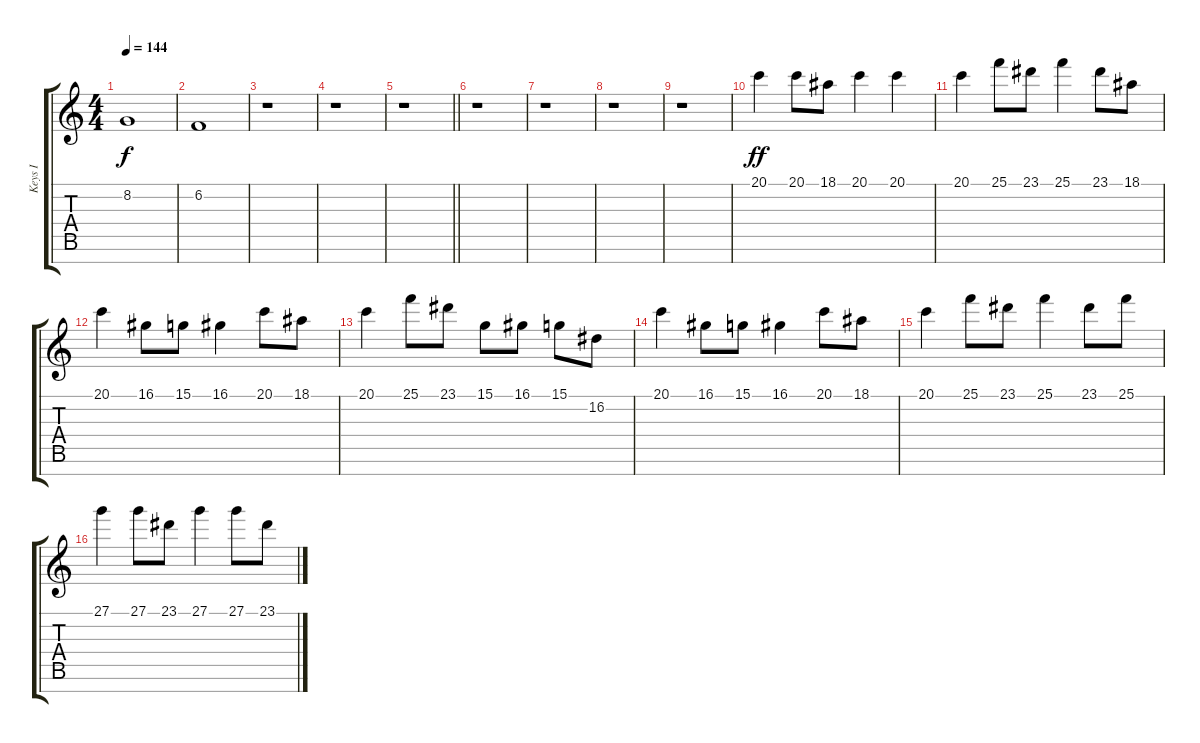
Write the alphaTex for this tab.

\track ("Keys I" "Keys I") {instrument stringensemble1}
\staff {score tabs}
\tuning (E4 B3 G3 D3 A2 E2 B1) {hide}
\ts (4 4)
\tempo 144
\clef g2
\ks c
8.2.1{dy f} |
6.2.1 |
r.1 |
r.1 |
\barLineRight lightlight
r.1 |
r.1 |
r.1 |
r.1 |
r.1 |
20.1.4{dy ff instrument glockenspiel} 20.1.8 18.1.8 20.1.4 20.1.4 |
20.1.4 25.1.8 23.1.8 25.1.4 23.1.8 18.1.8 |
20.1.4 16.1.8 15.1.8 16.1.4 20.1.8 18.1.8 |
20.1.4 25.1.8 23.1.8 15.1.8 16.1.8 15.1.8 16.2.8 |
20.1.4 16.1.8 15.1.8 16.1.4 20.1.8 18.1.8 |
20.1.4 25.1.8 23.1.8 25.1.4 23.1.8 25.1.8 |
27.1.4 27.1.8 23.1.8 27.1.4 27.1.8 23.1.8
